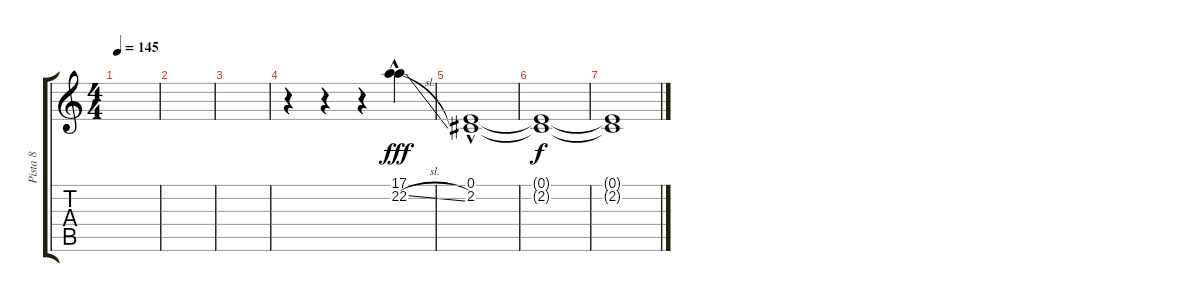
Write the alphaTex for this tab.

\track ("Pista 8" "Pista 8") {instrument synthstrings1}
\staff {score tabs}
\tuning (E4 B3 G3 D3 A2 E2) {hide}
\ts (4 4)
\tempo 145
\clef g2
\ks c
|
|
|
r.4 r.4 r.4 (17.1{hac} 22.2{sl hac}).4{dy fff} |
(0.1{hac} 2.2{hac}).1 |
(0.1{t} 2.2{t}).1{dy f volume 0} |
(0.1{t} 2.2{t}).1
